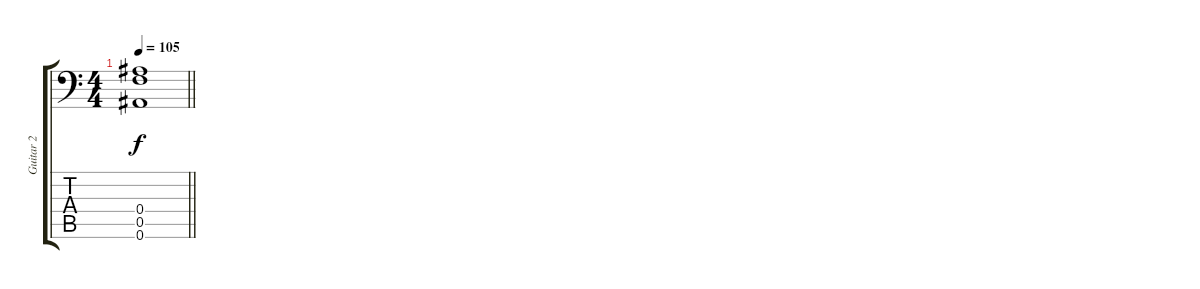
\track ("Guitar 2" "Guitar 2") {instrument distortionguitar}
\staff {score tabs}
\tuning (C4 G3 Eb3 Bb2 F2 Bb1) {hide}
\ts (4 4)
\tempo 105
\clef f4
\barLineRight lightlight
\ks c
(0.4{t} 0.5{t} 0.6{t}).1{dy f}
